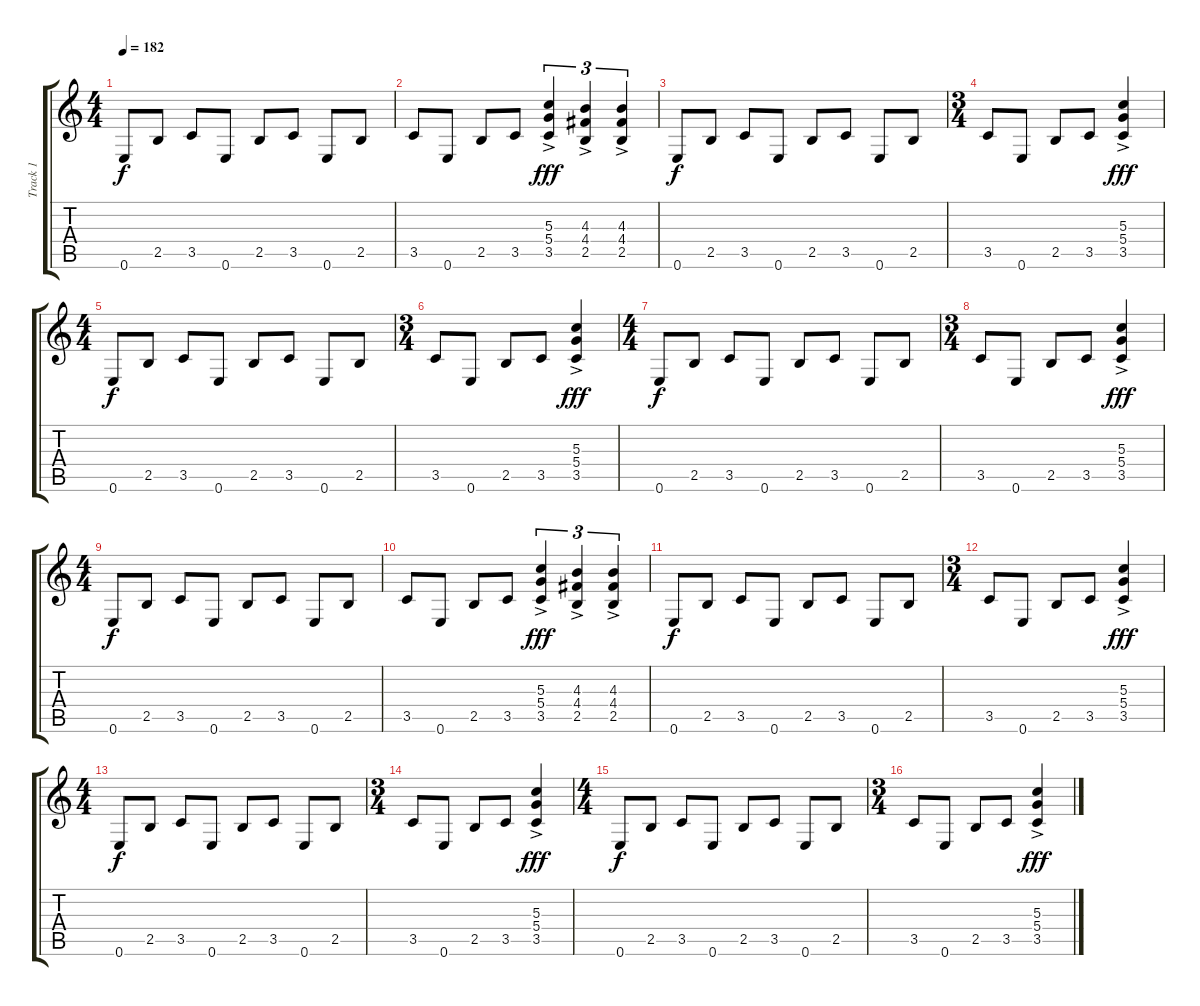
\track ("Track 1" "Track 1") {instrument distortionguitar}
\staff {score tabs}
\tuning (E4 B3 G3 D3 A2 E2) {hide}
\ts (4 4)
\tempo 182
\clef g2
\ks c
0.6.8{dy f} 2.5.8 3.5.8 0.6.8 2.5.8 3.5.8 0.6.8 2.5.8 |
3.5.8 0.6.8 2.5.8 3.5.8 (5.3{ac} 5.4{ac} 3.5{ac}).4{tu (3 2) dy fff} (4.3{ac} 4.4{ac} 2.5{ac}).4{tu (3 2)} (4.3{ac} 4.4{ac} 2.5{ac}).4{tu (3 2)} |
0.6.8{dy f} 2.5.8 3.5.8 0.6.8 2.5.8 3.5.8 0.6.8 2.5.8 |
\ts (3 4)
3.5.8 0.6.8 2.5.8 3.5.8 (5.3{ac} 5.4{ac} 3.5{ac}).4{dy fff} |
\ts (4 4)
0.6.8{dy f} 2.5.8 3.5.8 0.6.8 2.5.8 3.5.8 0.6.8 2.5.8 |
\ts (3 4)
3.5.8 0.6.8 2.5.8 3.5.8 (5.3{ac} 5.4{ac} 3.5{ac}).4{dy fff} |
\ts (4 4)
0.6.8{dy f} 2.5.8 3.5.8 0.6.8 2.5.8 3.5.8 0.6.8 2.5.8 |
\ts (3 4)
3.5.8 0.6.8 2.5.8 3.5.8 (5.3{ac} 5.4{ac} 3.5{ac}).4{dy fff} |
\ts (4 4)
0.6.8{dy f} 2.5.8 3.5.8 0.6.8 2.5.8 3.5.8 0.6.8 2.5.8 |
3.5.8 0.6.8 2.5.8 3.5.8 (5.3{ac} 5.4{ac} 3.5{ac}).4{tu (3 2) dy fff} (4.3{ac} 4.4{ac} 2.5{ac}).4{tu (3 2)} (4.3{ac} 4.4{ac} 2.5{ac}).4{tu (3 2)} |
0.6.8{dy f} 2.5.8 3.5.8 0.6.8 2.5.8 3.5.8 0.6.8 2.5.8 |
\ts (3 4)
3.5.8 0.6.8 2.5.8 3.5.8 (5.3{ac} 5.4{ac} 3.5{ac}).4{dy fff} |
\ts (4 4)
0.6.8{dy f} 2.5.8 3.5.8 0.6.8 2.5.8 3.5.8 0.6.8 2.5.8 |
\ts (3 4)
3.5.8 0.6.8 2.5.8 3.5.8 (5.3{ac} 5.4{ac} 3.5{ac}).4{dy fff} |
\ts (4 4)
0.6.8{dy f} 2.5.8 3.5.8 0.6.8 2.5.8 3.5.8 0.6.8 2.5.8 |
\ts (3 4)
3.5.8 0.6.8 2.5.8 3.5.8 (5.3{ac} 5.4{ac} 3.5{ac}).4{dy fff}
